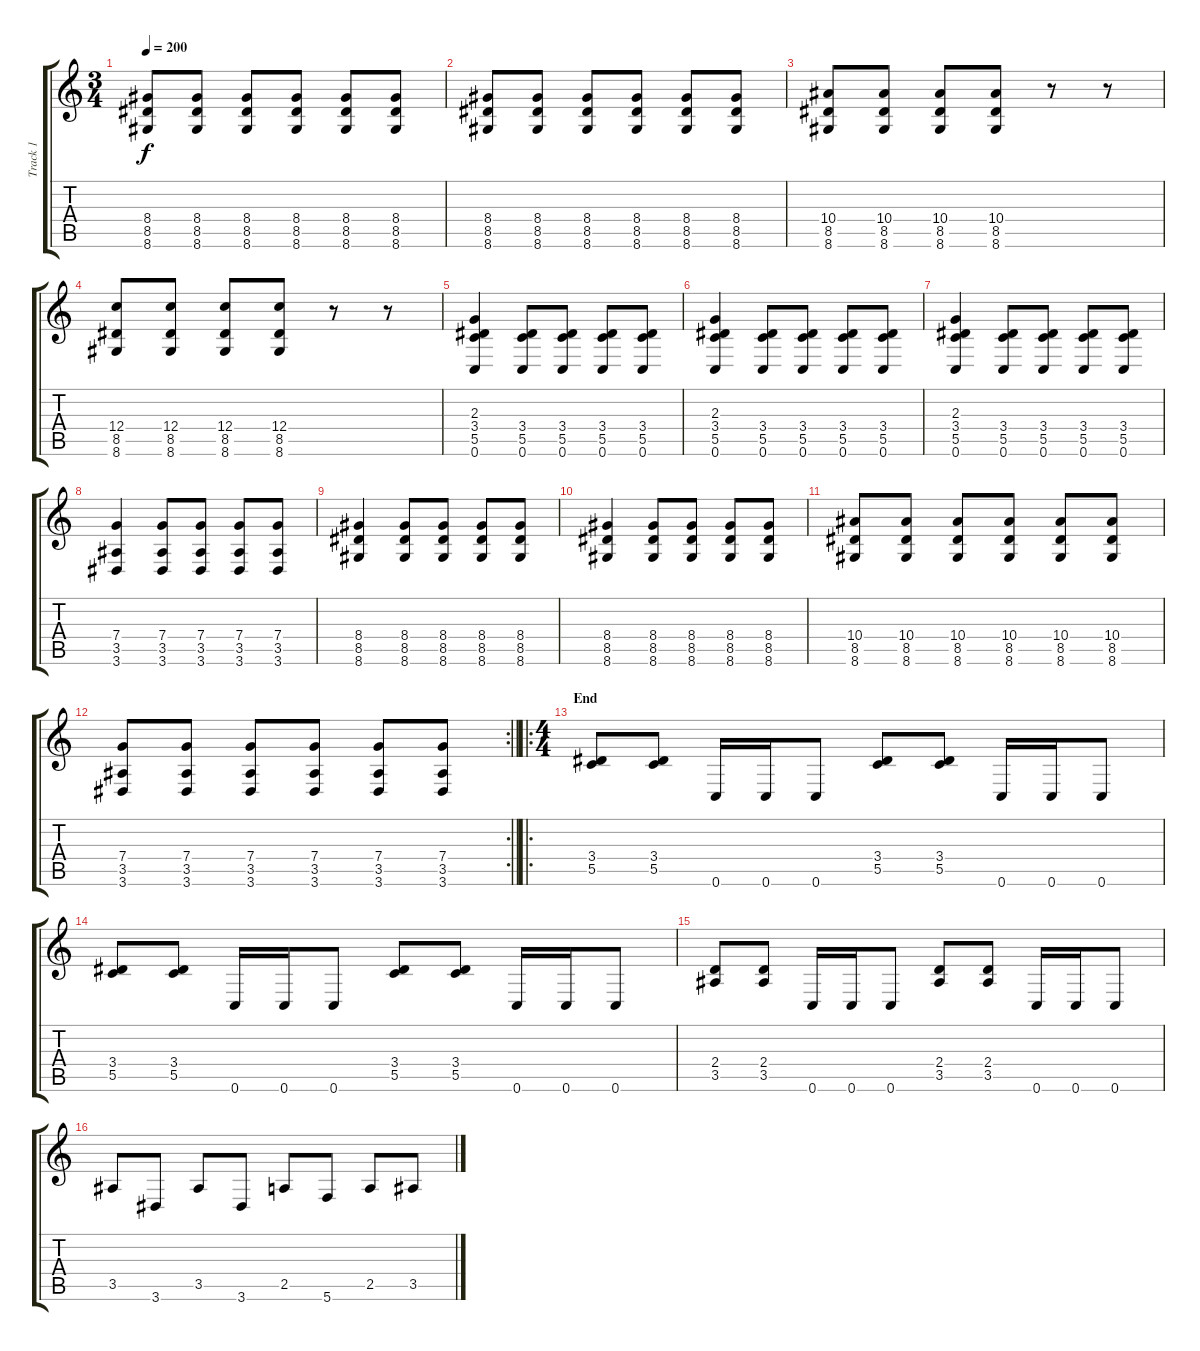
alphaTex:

\track ("Track 1" "Track 1") {instrument distortionguitar}
\staff {score tabs}
\tuning (D4 A3 F3 C3 G2 C2) {hide}
\ts (3 4)
\tempo 200
\clef g2
\ks c
(8.4 8.5 8.6).8{dy f} (8.4 8.5 8.6).8 (8.4 8.5 8.6).8 (8.4 8.5 8.6).8 (8.4 8.5 8.6).8 (8.4 8.5 8.6).8 |
(8.4 8.5 8.6).8 (8.4 8.5 8.6).8 (8.4 8.5 8.6).8 (8.4 8.5 8.6).8 (8.4 8.5 8.6).8 (8.4 8.5 8.6).8 |
(10.4 8.5 8.6).8 (10.4 8.5 8.6).8 (10.4 8.5 8.6).8 (10.4 8.5 8.6).8 r.8 r.8 |
(12.4 8.5 8.6).8 (12.4 8.5 8.6).8 (12.4 8.5 8.6).8 (12.4 8.5 8.6).8 r.8 r.8 |
(2.3 3.4 5.5 0.6).4 (3.4 5.5 0.6).8 (3.4 5.5 0.6).8 (3.4 5.5 0.6).8 (3.4 5.5 0.6).8 |
(2.3 3.4 5.5 0.6).4 (3.4 5.5 0.6).8 (3.4 5.5 0.6).8 (3.4 5.5 0.6).8 (3.4 5.5 0.6).8 |
(2.3 3.4 5.5 0.6).4 (3.4 5.5 0.6).8 (3.4 5.5 0.6).8 (3.4 5.5 0.6).8 (3.4 5.5 0.6).8 |
(7.4 3.5 3.6).4 (7.4 3.5 3.6).8 (7.4 3.5 3.6).8 (7.4 3.5 3.6).8 (7.4 3.5 3.6).8 |
(8.4 8.5 8.6).4 (8.4 8.5 8.6).8 (8.4 8.5 8.6).8 (8.4 8.5 8.6).8 (8.4 8.5 8.6).8 |
(8.4 8.5 8.6).4 (8.4 8.5 8.6).8 (8.4 8.5 8.6).8 (8.4 8.5 8.6).8 (8.4 8.5 8.6).8 |
(10.4 8.5 8.6).8 (10.4 8.5 8.6).8 (10.4 8.5 8.6).8 (10.4 8.5 8.6).8 (10.4 8.5 8.6).8 (10.4 8.5 8.6).8 |
\rc 2
\barLineRight lightlight
(7.4 3.5 3.6).8 (7.4 3.5 3.6).8 (7.4 3.5 3.6).8 (7.4 3.5 3.6).8 (7.4 3.5 3.6).8 (7.4 3.5 3.6).8 |
\ro
\ts (4 4)
\section ("" "End")
(3.4 5.5).8 (3.4 5.5).8 0.6.16 0.6.16 0.6.8 (3.4 5.5).8 (3.4 5.5).8 0.6.16 0.6.16 0.6.8 |
(3.4 5.5).8 (3.4 5.5).8 0.6.16 0.6.16 0.6.8 (3.4 5.5).8 (3.4 5.5).8 0.6.16 0.6.16 0.6.8 |
(2.4 3.5).8 (2.4 3.5).8 0.6.16 0.6.16 0.6.8 (2.4 3.5).8 (2.4 3.5).8 0.6.16 0.6.16 0.6.8 |
3.5.8 3.6.8 3.5.8 3.6.8 2.5.8 5.6.8 2.5.8 3.5.8
